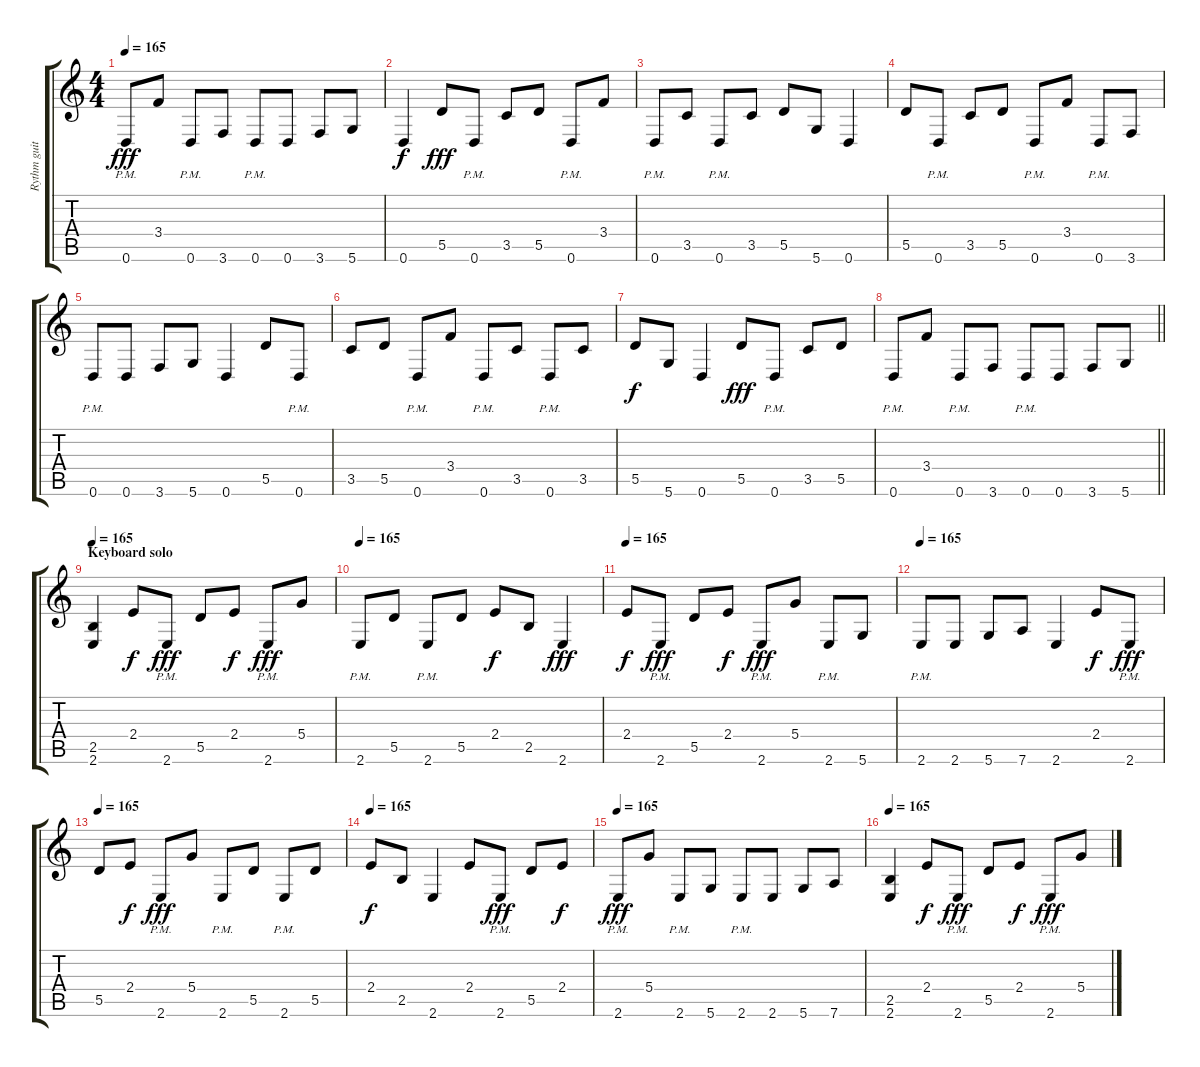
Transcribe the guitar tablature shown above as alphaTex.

\track ("Rythm guitar" "Rythm guit") {instrument distortionguitar}
\staff {score tabs}
\tuning (E4 B3 G3 D3 A2 D2) {hide}
\ts (4 4)
\tempo 165
\clef g2
\ks c
0.6{pm}.8{dy fff} 3.4.8 0.6{pm}.8 3.6.8 0.6{pm}.8 0.6.8 3.6.8 5.6.8 |
0.6.4{dy f} 5.5.8{dy fff} 0.6{pm}.8 3.5.8 5.5.8 0.6{pm}.8 3.4.8 |
0.6{pm}.8 3.5.8 0.6{pm}.8 3.5.8 5.5.8 5.6.8 0.6.4 |
5.5.8 0.6{pm}.8 3.5.8 5.5.8 0.6{pm}.8 3.4.8 0.6{pm}.8 3.6.8 |
0.6{pm}.8 0.6.8 3.6.8 5.6.8 0.6.4 5.5.8 0.6{pm}.8 |
3.5.8 5.5.8 0.6{pm}.8 3.4.8 0.6{pm}.8 3.5.8 0.6{pm}.8 3.5.8 |
5.5.8{dy f} 5.6.8 0.6.4 5.5.8{dy fff} 0.6{pm}.8 3.5.8 5.5.8 |
\barLineRight lightlight
0.6{pm}.8 3.4.8 0.6{pm}.8 3.6.8 0.6{pm}.8 0.6.8 3.6.8 5.6.8 |
\section ("" "Keyboard solo")
\tempo 165
(2.5 2.6).4{volume 13} 2.4.8{dy f} 2.6{pm}.8{dy fff} 5.5.8 2.4.8{dy f} 2.6{pm}.8{dy fff} 5.4.8 |
\tempo 165
2.6{pm}.8 5.5.8 2.6{pm}.8 5.5.8 2.4.8{dy f} 2.5.8 2.6.4{dy fff} |
\tempo 165
2.4.8{dy f} 2.6{pm}.8{dy fff} 5.5.8 2.4.8{dy f} 2.6{pm}.8{dy fff} 5.4.8 2.6{pm}.8 5.6.8 |
\tempo 165
2.6{pm}.8 2.6.8 5.6.8 7.6.8 2.6.4 2.4.8{dy f} 2.6{pm}.8{dy fff} |
\tempo 165
5.5.8 2.4.8{dy f} 2.6{pm}.8{dy fff} 5.4.8 2.6{pm}.8 5.5.8 2.6{pm}.8 5.5.8 |
\tempo 165
2.4.8{dy f} 2.5.8 2.6.4 2.4.8 2.6{pm}.8{dy fff} 5.5.8 2.4.8{dy f} |
\tempo 165
2.6{pm}.8{dy fff} 5.4.8 2.6{pm}.8 5.6.8 2.6{pm}.8 2.6.8 5.6.8 7.6.8 |
\tempo 165
(2.5 2.6).4 2.4.8{dy f} 2.6{pm}.8{dy fff} 5.5.8 2.4.8{dy f} 2.6{pm}.8{dy fff} 5.4.8
